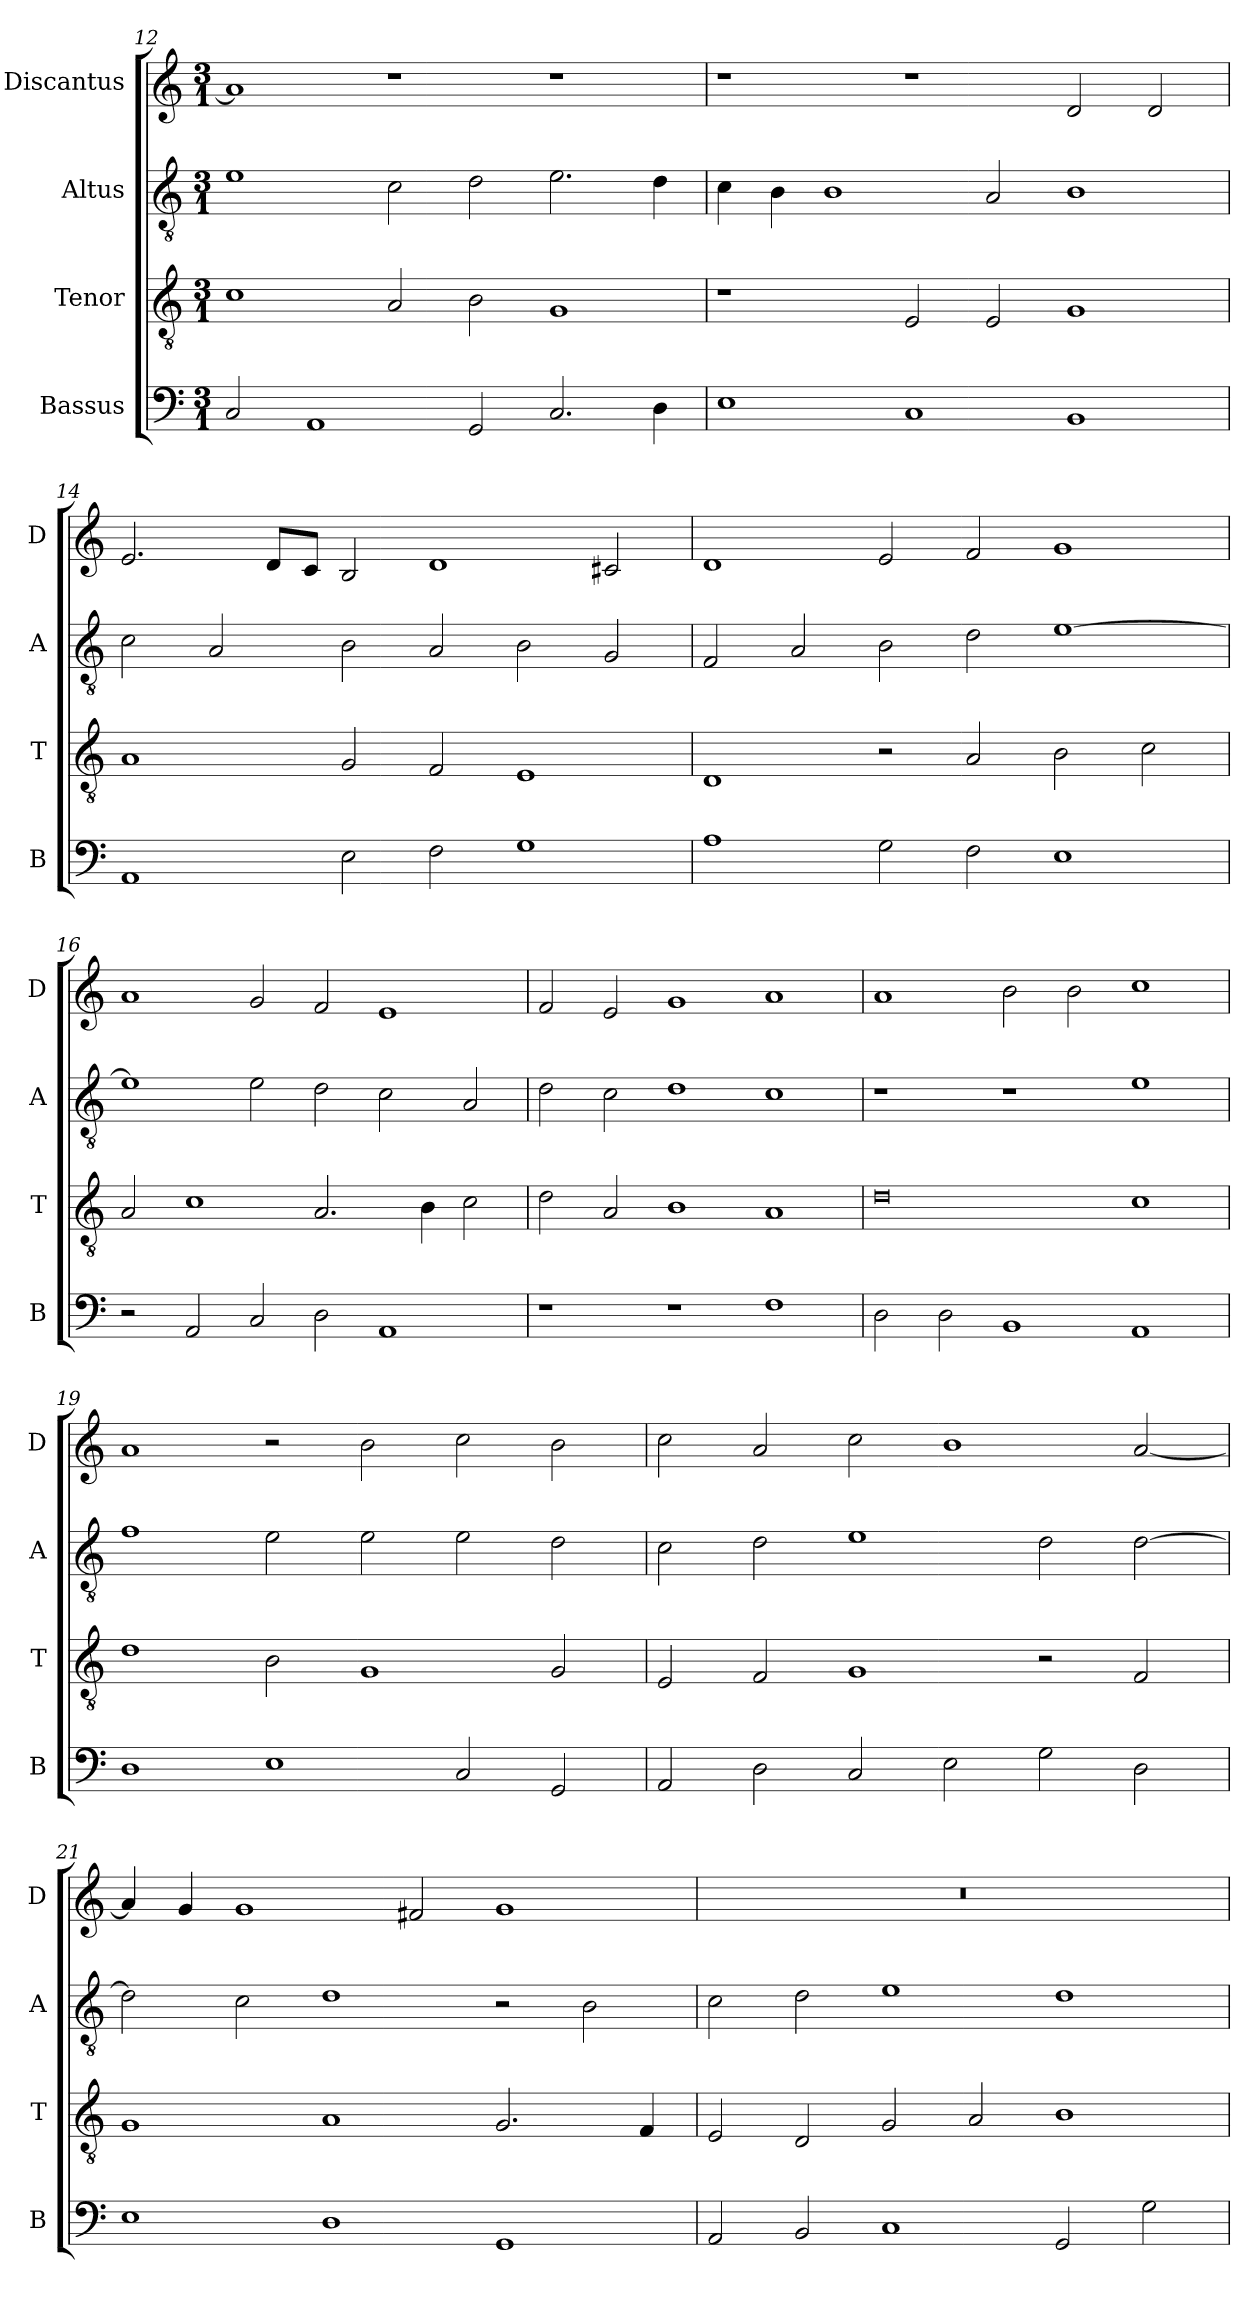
**kern	**kern	**kern	**kern
*part4	*part3	*part2	*part1
*staff4	*staff3	*staff2	*staff1
*I"Bassus	*I"Tenor	*I"Altus	*I"Discantus
*I'B	*I'T	*I'A	*I'D
*clefF4	*clefGv2	*clefGv2	*clefG2
*k[]	*k[]	*k[]	*k[]
*M3/1	*M3/1	*M3/1	*M3/1
=12	=12	=12	=12
2C/	1c	1e	1a]
1AA	.	.	.
.	2A/	2c\	1r
2GG/	2B\	2d\	.
2.C/	1G	2.e\	1r
4D\	.	4d\	.
=13	=13	=13	=13
1E	1r	4c\	1r
.	.	4B\	.
.	.	1B	.
1C	2E/	.	1r
.	2E/	2A/	.
1BB	1G	1B	2d/
.	.	.	2d/
=14	=14	=14	=14
1AA	1A	2c\	2.e/
.	.	2A/	.
.	.	.	8d/L
.	.	.	8c/J
2E\	2G/	2B\	2B/
2F\	2F/	2A/	1d
1G	1E	2B\	.
.	.	2G/	2c#X/
=15	=15	=15	=15
1A	1D	2F/	1d
.	.	2A/	.
2G\	2r	2B\	2e/
2F\	2A/	2d\	2f/
1E	2B\	[1e	1g
.	2c\	.	.
=16	=16	=16	=16
2r	2A/	1e]	1a
2AA/	1c	.	.
2C/	.	2e\	2g/
2D\	2.A/	2d\	2f/
1AA	.	2c\	1e
.	4B\	.	.
.	2c\	2A/	.
=17	=17	=17	=17
1r	2d\	2d\	2f/
.	2A/	2c\	2e/
1r	1B	1d	1g
1F	1A	1c	1a
=18	=18	=18	=18
2D\	0d	1r	1a
2D\	.	.	.
1BB	.	1r	2b\
.	.	.	2b\
1AA	1c	1e	1cc
=19	=19	=19	=19
1D	1d	1f	1a
1E	2B\	2e\	2r
.	1G	2e\	2b\
2C/	.	2e\	2cc\
2GG/	2G/	2d\	2b\
=20	=20	=20	=20
2AA/	2E/	2c\	2cc\
2D\	2F/	2d\	2a/
2C/	1G	1e	2cc\
2E\	.	.	1b
2G\	2r	2d\	.
2D\	2F/	[2d\	[2a/
=21	=21	=21	=21
1E	1G	2d\]	4a/]
.	.	.	4g/
.	.	2c\	1g
1D	1A	1d	.
.	.	.	2f#X/
1GG	2.G/	2r	1g
.	.	2B\	.
.	4F/	.	.
=22	=22	=22	=22
2AA/	2E/	2c\	0.r
2BB/	2D/	2d\	.
1C	2G/	1e	.
.	2A/	.	.
2GG/	1B	1d	.
2G\	.	.	.
=	=	=	=
*-	*-	*-	*-
